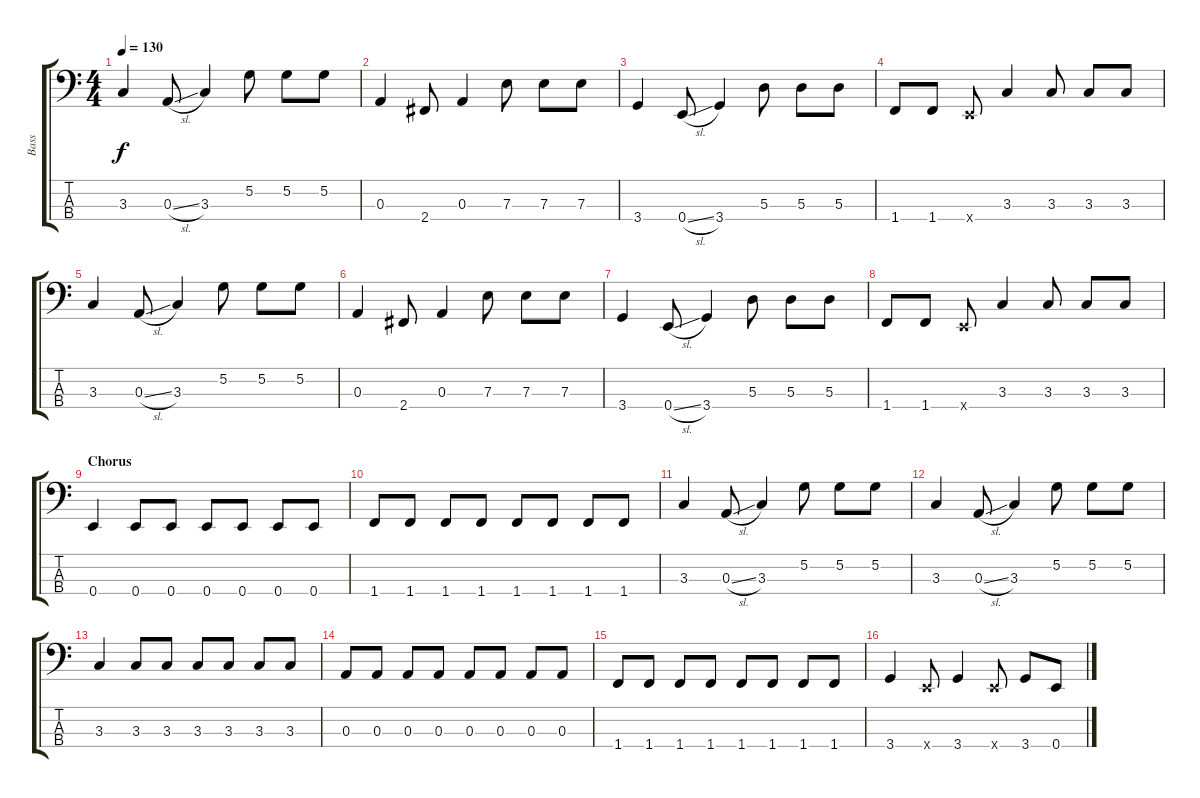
\track ("Bass" "Bass") {instrument electricbasspick}
\staff {score tabs}
\tuning (G2 D2 A1 E1) {hide}
\ts (4 4)
\tempo 130
\clef f4
\ks c
3.3.4{dy f} 0.3{sl}.8 3.3.4 5.2.8 5.2.8 5.2.8 |
0.3.4 2.4.8 0.3.4 7.3.8 7.3.8 7.3.8 |
3.4.4 0.4{sl}.8 3.4.4 5.3.8 5.3.8 5.3.8 |
1.4.8 1.4.8 0.4{x}.8 3.3.4 3.3.8 3.3.8 3.3.8 |
3.3.4 0.3{sl}.8 3.3.4 5.2.8 5.2.8 5.2.8 |
0.3.4 2.4.8 0.3.4 7.3.8 7.3.8 7.3.8 |
3.4.4 0.4{sl}.8 3.4.4 5.3.8 5.3.8 5.3.8 |
1.4.8 1.4.8 0.4{x}.8 3.3.4 3.3.8 3.3.8 3.3.8 |
\section ("" "Chorus")
0.4.4 0.4.8 0.4.8 0.4.8 0.4.8 0.4.8 0.4.8 |
1.4.8 1.4.8 1.4.8 1.4.8 1.4.8 1.4.8 1.4.8 1.4.8 |
3.3.4 0.3{sl}.8 3.3.4 5.2.8 5.2.8 5.2.8 |
3.3.4 0.3{sl}.8 3.3.4 5.2.8 5.2.8 5.2.8 |
3.3.4 3.3.8 3.3.8 3.3.8 3.3.8 3.3.8 3.3.8 |
0.3.8 0.3.8 0.3.8 0.3.8 0.3.8 0.3.8 0.3.8 0.3.8 |
1.4.8 1.4.8 1.4.8 1.4.8 1.4.8 1.4.8 1.4.8 1.4.8 |
3.4.4 0.4{x}.8 3.4.4 0.4{x}.8 3.4.8 0.4.8
